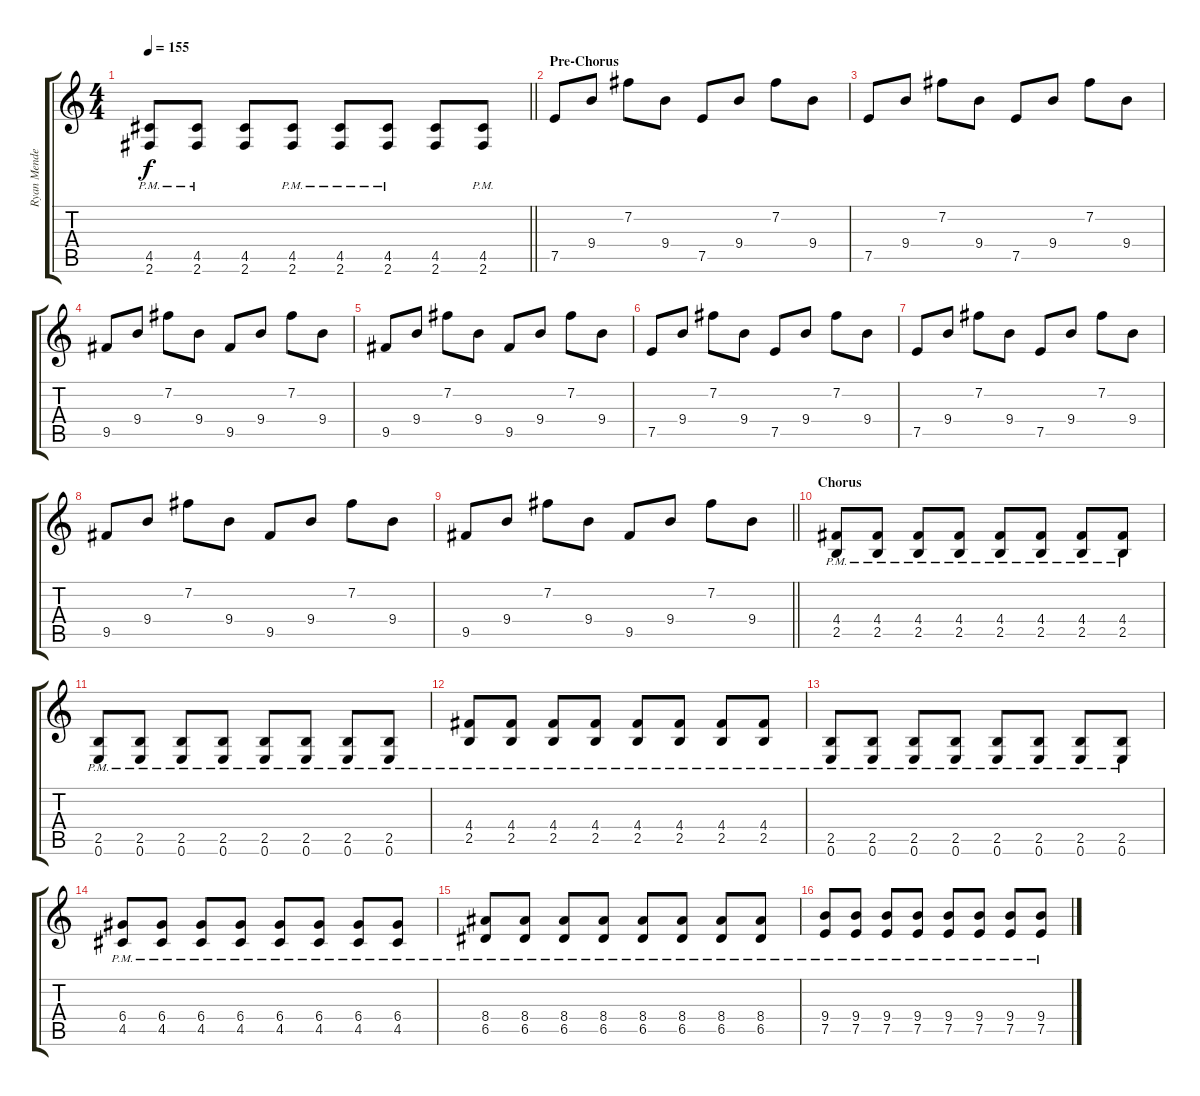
\track ("Ryan Mendez - Lead Guitar" "Ryan Mende") {instrument acousticguitarsteel}
\staff {score tabs}
\tuning (E4 B3 G3 D3 A2 E2) {hide}
\ts (4 4)
\tempo 155
\clef g2
\barLineRight lightlight
\ks c
(4.5{pm} 2.6{pm}).8{dy f} (4.5{pm} 2.6{pm}).8 (4.5 2.6).8 (4.5{pm} 2.6{pm}).8 (4.5{pm} 2.6{pm}).8 (4.5{pm} 2.6{pm}).8 (4.5 2.6).8 (4.5 2.6{pm}).8 |
\section ("" "Pre-Chorus")
7.5.8 9.4.8 7.2.8 9.4.8 7.5.8 9.4.8 7.2.8 9.4.8 |
7.5.8 9.4.8 7.2.8 9.4.8 7.5.8 9.4.8 7.2.8 9.4.8 |
9.5.8 9.4.8 7.2.8 9.4.8 9.5.8 9.4.8 7.2.8 9.4.8 |
9.5.8 9.4.8 7.2.8 9.4.8 9.5.8 9.4.8 7.2.8 9.4.8 |
7.5.8 9.4.8 7.2.8 9.4.8 7.5.8 9.4.8 7.2.8 9.4.8 |
7.5.8 9.4.8 7.2.8 9.4.8 7.5.8 9.4.8 7.2.8 9.4.8 |
9.5.8 9.4.8 7.2.8 9.4.8 9.5.8 9.4.8 7.2.8 9.4.8 |
\barLineRight lightlight
9.5.8 9.4.8 7.2.8 9.4.8 9.5.8 9.4.8 7.2.8 9.4.8 |
\section ("" "Chorus")
(4.4{pm} 2.5{pm}).8 (4.4{pm} 2.5{pm}).8 (4.4{pm} 2.5{pm}).8 (4.4{pm} 2.5{pm}).8 (4.4{pm} 2.5{pm}).8 (4.4{pm} 2.5{pm}).8 (4.4{pm} 2.5{pm}).8 (4.4{pm} 2.5{pm}).8 |
(2.5{pm} 0.6{pm}).8 (2.5{pm} 0.6{pm}).8 (2.5{pm} 0.6{pm}).8 (2.5{pm} 0.6{pm}).8 (2.5{pm} 0.6{pm}).8 (2.5{pm} 0.6{pm}).8 (2.5{pm} 0.6{pm}).8 (2.5{pm} 0.6{pm}).8 |
(4.4{pm} 2.5{pm}).8 (4.4{pm} 2.5{pm}).8 (4.4{pm} 2.5{pm}).8 (4.4{pm} 2.5{pm}).8 (4.4{pm} 2.5{pm}).8 (4.4{pm} 2.5{pm}).8 (4.4{pm} 2.5{pm}).8 (4.4{pm} 2.5{pm}).8 |
(2.5{pm} 0.6{pm}).8 (2.5{pm} 0.6{pm}).8 (2.5{pm} 0.6{pm}).8 (2.5{pm} 0.6{pm}).8 (2.5{pm} 0.6{pm}).8 (2.5{pm} 0.6{pm}).8 (2.5{pm} 0.6{pm}).8 (2.5{pm} 0.6{pm}).8 |
(6.4{pm} 4.5{pm}).8 (6.4{pm} 4.5{pm}).8 (6.4{pm} 4.5{pm}).8 (6.4{pm} 4.5{pm}).8 (6.4{pm} 4.5{pm}).8 (6.4{pm} 4.5{pm}).8 (6.4{pm} 4.5{pm}).8 (6.4{pm} 4.5{pm}).8 |
(8.4{pm} 6.5{pm}).8 (8.4{pm} 6.5{pm}).8 (8.4{pm} 6.5{pm}).8 (8.4{pm} 6.5{pm}).8 (8.4{pm} 6.5{pm}).8 (8.4{pm} 6.5{pm}).8 (8.4{pm} 6.5{pm}).8 (8.4{pm} 6.5{pm}).8 |
(9.4{pm} 7.5{pm}).8 (9.4{pm} 7.5{pm}).8 (9.4{pm} 7.5{pm}).8 (9.4{pm} 7.5{pm}).8 (9.4{pm} 7.5{pm}).8 (9.4{pm} 7.5{pm}).8 (9.4{pm} 7.5{pm}).8 (9.4{pm} 7.5{pm}).8
